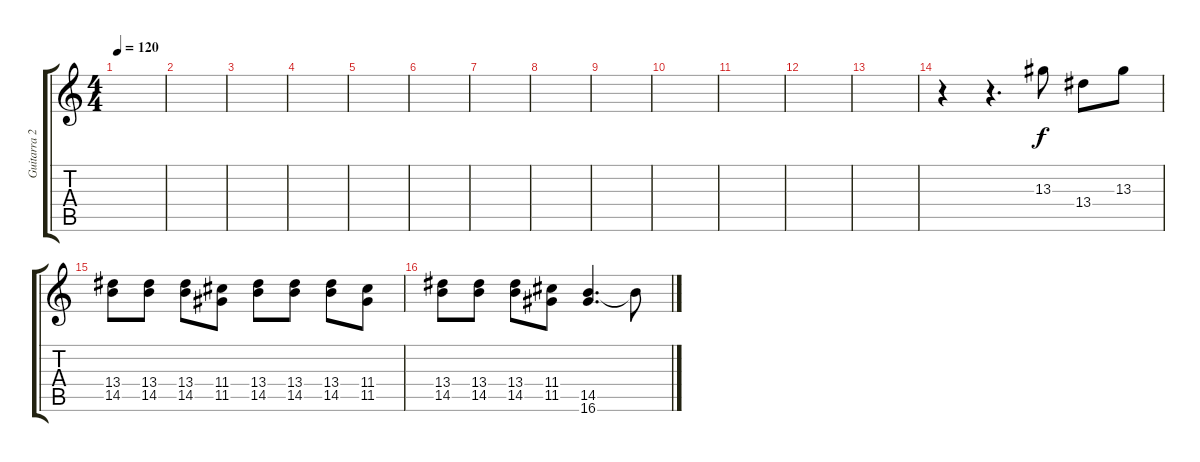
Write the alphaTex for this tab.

\track ("Guitarra 2" "Guitarra 2") {instrument electricguitarclean}
\staff {score tabs}
\tuning (E4 B3 G3 D3 A2 E2) {hide}
\ts (4 4)
\tempo 120
\clef g2
\ks c
|
|
|
|
|
|
|
|
|
|
|
|
|
r.4 r.4{d} 13.3.8 13.4.8 13.3.8 |
(13.4 14.5).8 (13.4 14.5).8 (13.4 14.5).8 (11.4 11.5).8 (13.4 14.5).8 (13.4 14.5).8 (13.4 14.5).8 (11.4 11.5).8 |
(13.4 14.5).8 (13.4 14.5).8 (13.4 14.5).8 (11.4 11.5).8 (14.5 16.6).4{d} 14.5{t}.8
